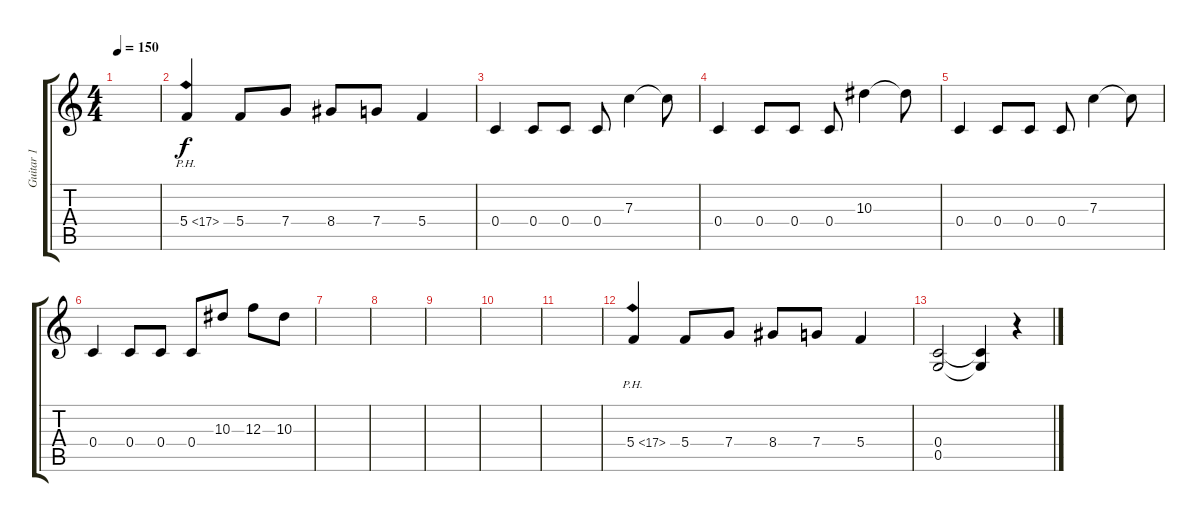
\track ("Guitar 1" "Guitar 1") {instrument overdrivenguitar}
\staff {score tabs}
\tuning (D4 A3 F3 C3 G2 C2) {hide}
\ts (4 4)
\tempo 150
\clef g2
\ks c
|
5.4{ph 12}.4 5.4.8 7.4.8 8.4.8 7.4.8 5.4.4 |
0.4.4 0.4.8 0.4.8 0.4.8 7.3.4 7.3{t}.8 |
0.4.4 0.4.8 0.4.8 0.4.8 10.3.4 10.3{t}.8 |
0.4.4 0.4.8 0.4.8 0.4.8 7.3.4 7.3{t}.8 |
0.4.4 0.4.8 0.4.8 0.4.8 10.3.8 12.3.8 10.3.8 |
|
|
|
|
|
5.4{ph 12}.4 5.4.8 7.4.8 8.4.8 7.4.8 5.4.4 |
(0.4 0.5).2 (0.4{t} 0.5{t}).4 r.4
